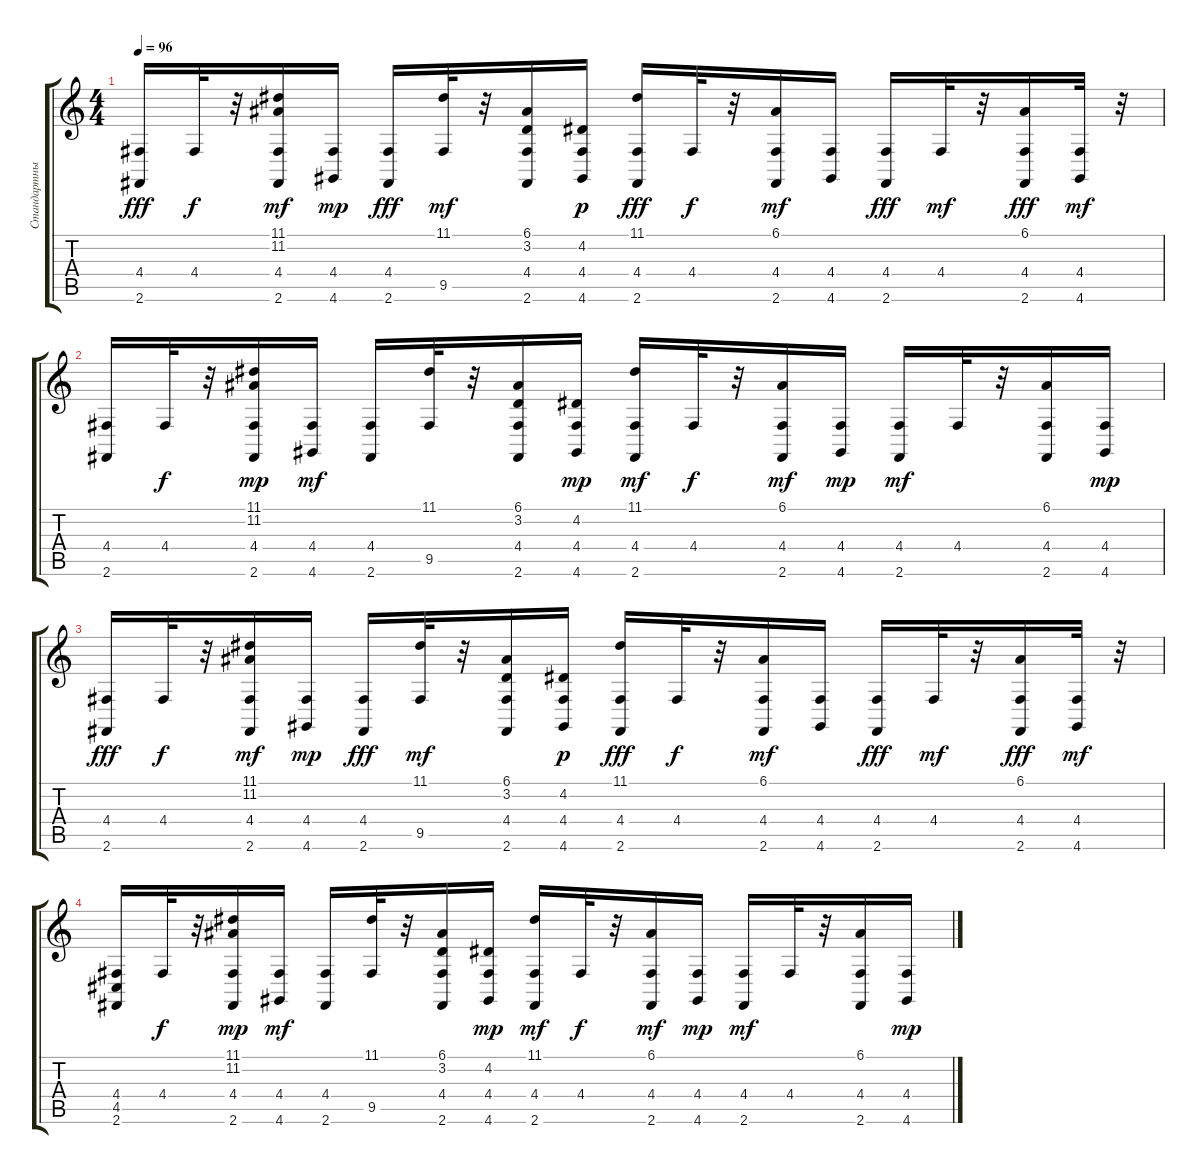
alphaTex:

\track ("Стандартный Набор" "Стандартны") {instrument synthdrum}
\staff {score tabs}
\tuning (E4 B3 G3 D3 A2 E2) {hide}
\ts (4 4)
\tempo 96
\clef g2
\ks c
(4.4 2.6).16{dy fff} 4.4.32{dy f} r.32 (11.1 11.2 4.4 2.6).16{dy mf} (4.4 4.6).16{dy mp} (4.4 2.6).16{dy fff} (11.1 9.5).32{dy mf} r.32 (6.1 3.2 4.4 2.6).16 (4.2 4.4 4.6).16{dy p} (11.1 4.4 2.6).16{dy fff} 4.4.32{dy f} r.32 (6.1 4.4 2.6).16{dy mf} (4.4 4.6).16 (4.4 2.6).16{dy fff} 4.4.32{dy mf} r.32 (6.1 4.4 2.6).16{dy fff} (4.4 4.6).32{dy mf} r.32 |
(4.4 2.6).16 4.4.32{dy f} r.32 (11.1 11.2 4.4 2.6).16{dy mp} (4.4 4.6).16{dy mf} (4.4 2.6).16 (11.1 9.5).32 r.32 (6.1 3.2 4.4 2.6).16 (4.2 4.4 4.6).16{dy mp} (11.1 4.4 2.6).16{dy mf} 4.4.32{dy f} r.32 (6.1 4.4 2.6).16{dy mf} (4.4 4.6).16{dy mp} (4.4 2.6).16{dy mf} 4.4.32 r.32 (6.1 4.4 2.6).16 (4.4 4.6).16{dy mp} |
(4.4 2.6).16{dy fff} 4.4.32{dy f} r.32 (11.1 11.2 4.4 2.6).16{dy mf} (4.4 4.6).16{dy mp} (4.4 2.6).16{dy fff} (11.1 9.5).32{dy mf} r.32 (6.1 3.2 4.4 2.6).16 (4.2 4.4 4.6).16{dy p} (11.1 4.4 2.6).16{dy fff} 4.4.32{dy f} r.32 (6.1 4.4 2.6).16{dy mf} (4.4 4.6).16 (4.4 2.6).16{dy fff} 4.4.32{dy mf} r.32 (6.1 4.4 2.6).16{dy fff} (4.4 4.6).32{dy mf} r.32 |
(4.4 4.5 2.6).16 4.4.32{dy f} r.32 (11.1 11.2 4.4 2.6).16{dy mp} (4.4 4.6).16{dy mf} (4.4 2.6).16 (11.1 9.5).32 r.32 (6.1 3.2 4.4 2.6).16 (4.2 4.4 4.6).16{dy mp} (11.1 4.4 2.6).16{dy mf} 4.4.32{dy f} r.32 (6.1 4.4 2.6).16{dy mf} (4.4 4.6).16{dy mp} (4.4 2.6).16{dy mf} 4.4.32 r.32 (6.1 4.4 2.6).16 (4.4 4.6).16{dy mp}
